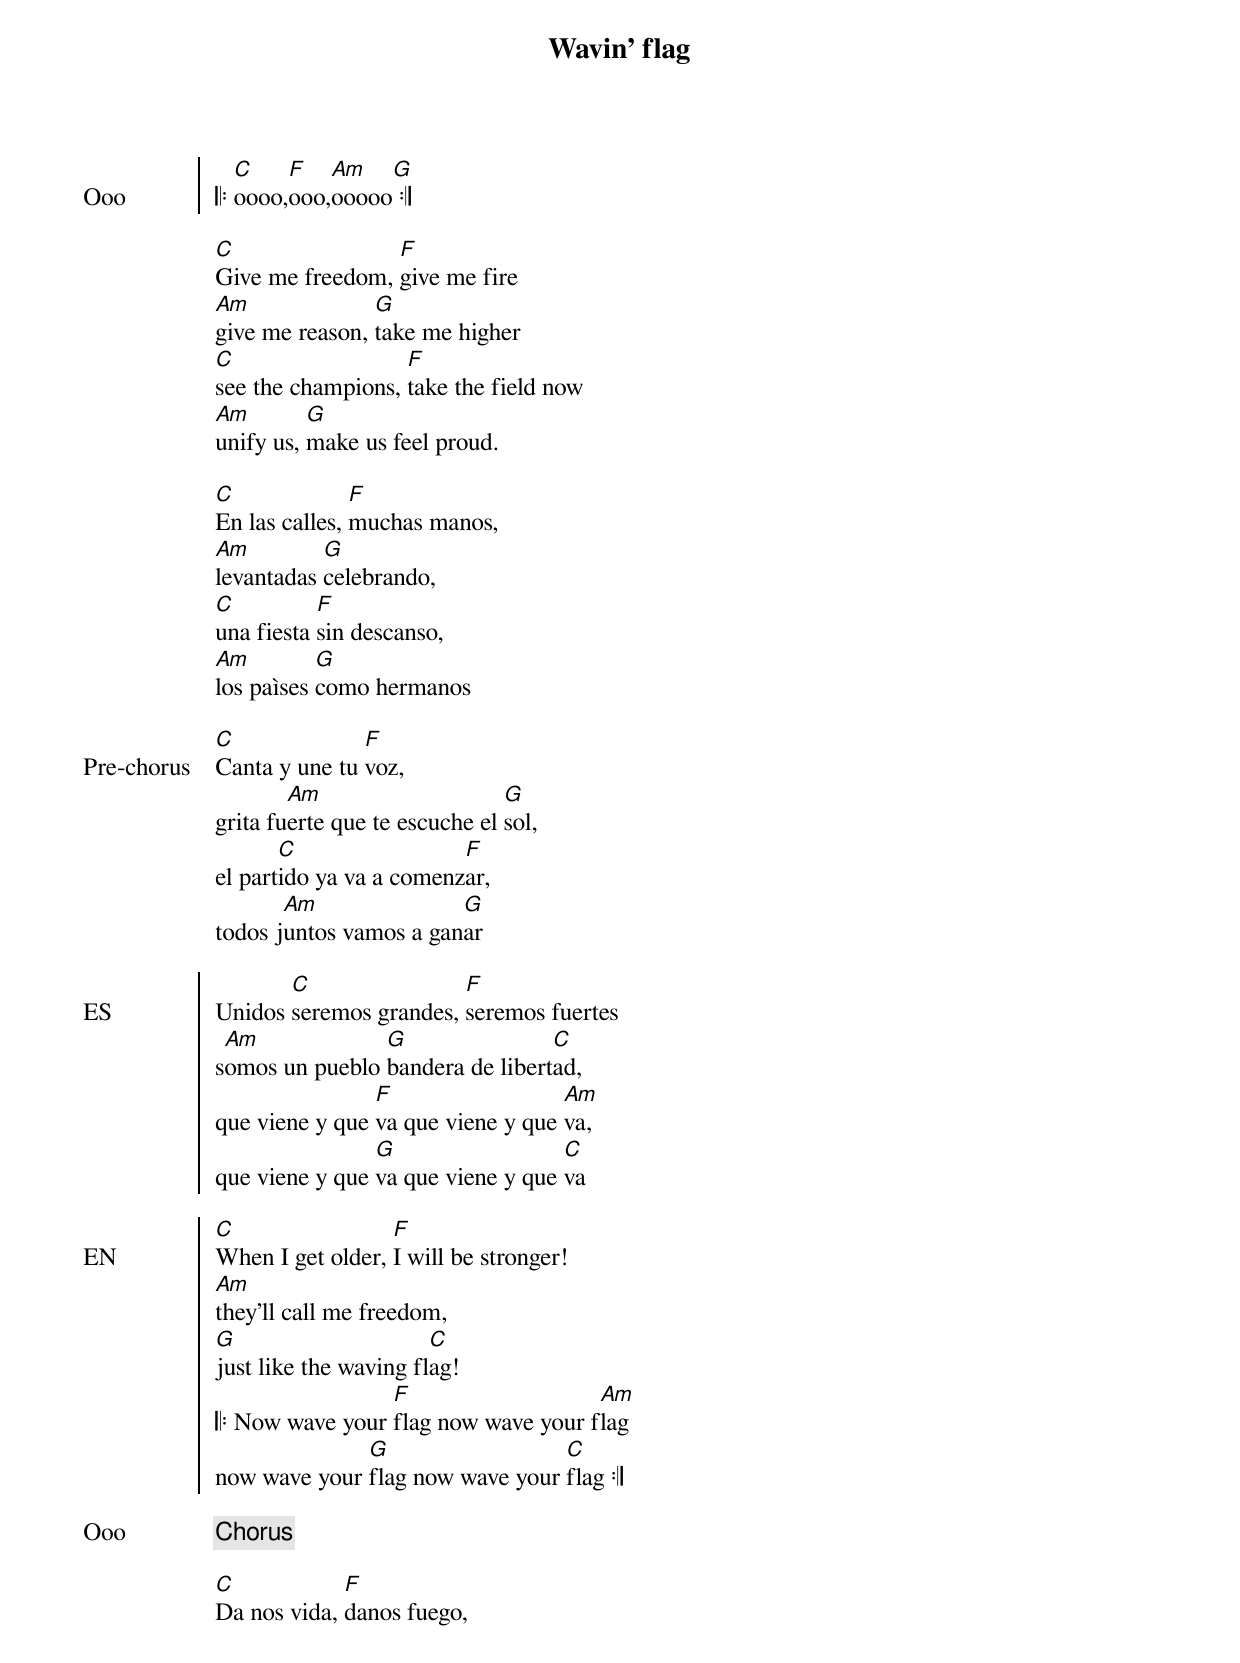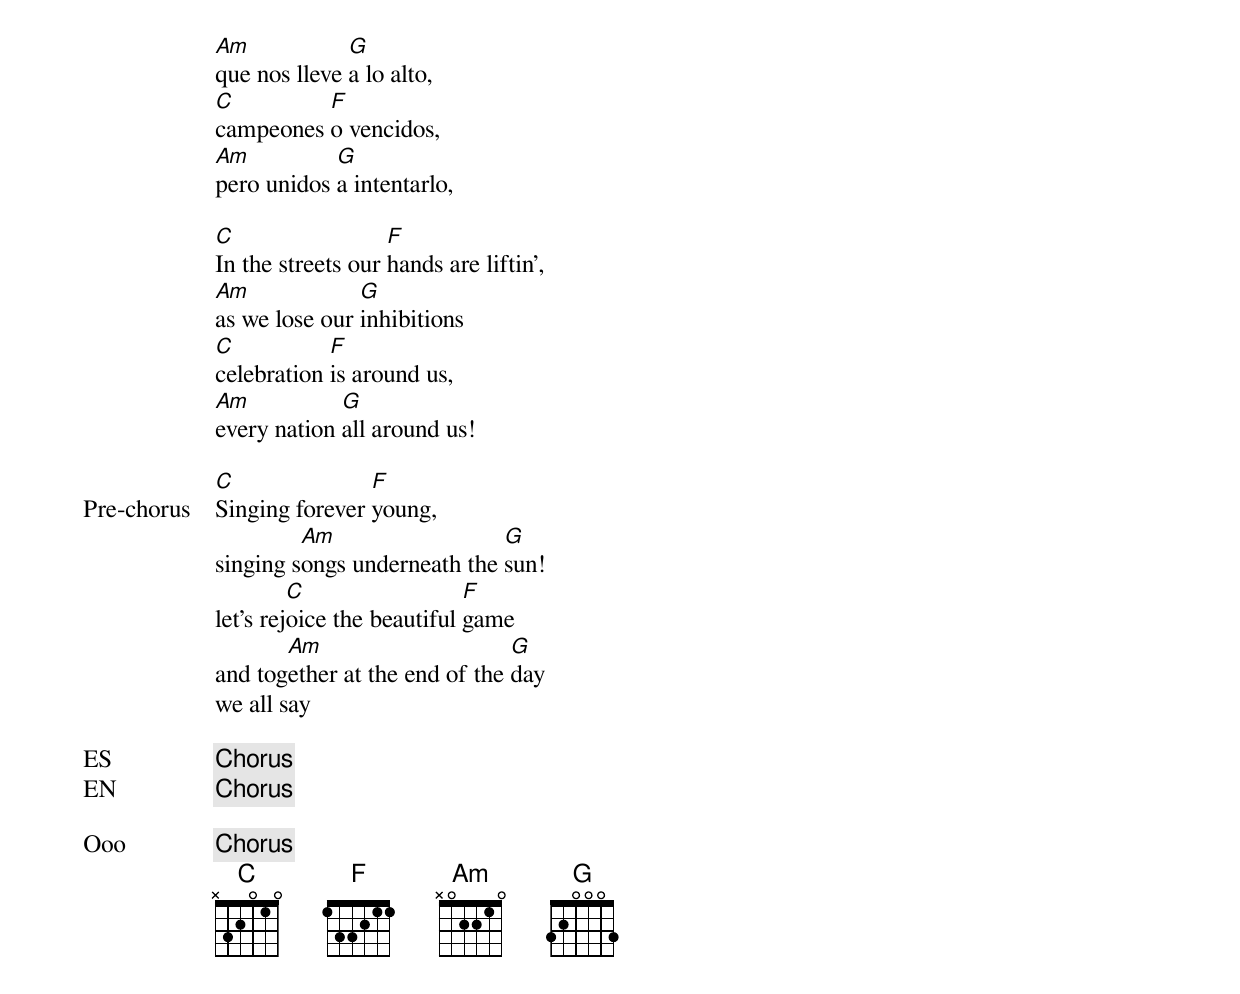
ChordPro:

{title: Wavin' flag}
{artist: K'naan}
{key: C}
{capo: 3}
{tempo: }
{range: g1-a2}
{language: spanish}
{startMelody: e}
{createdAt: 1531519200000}
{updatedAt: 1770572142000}
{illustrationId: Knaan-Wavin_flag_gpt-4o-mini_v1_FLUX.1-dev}
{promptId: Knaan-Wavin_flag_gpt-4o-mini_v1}

{start_of_chorus: Ooo}
𝄆 [C]oooo,[F]ooo,[Am]ooooo[G] 𝄇
{end_of_chorus}

{start_of_verse}
[C]Give me freedom, [F]give me fire
[Am]give me reason, [G]take me higher
[C]see the champions, [F]take the field now
[Am]unify us, [G]make us feel proud.
{end_of_verse}

{start_of_verse}
[C]En las calles, [F]muchas manos,
[Am]levantadas [G]celebrando,
[C]una fiesta [F]sin descanso,
[Am]los paìses [G]como hermanos
{end_of_verse}

{start_of_bridge: Pre-chorus}
[C]Canta y une tu [F]voz,
grita fu[Am]erte que te escuche el [G]sol,
el part[C]ido ya va a comenz[F]ar,
todos j[Am]untos vamos a gan[G]ar
{end_of_bridge}

{start_of_chorus: ES}
Unidos [C]seremos grandes, [F]seremos fuertes
s[Am]omos un pueblo [G]bandera de libert[C]ad,
que viene y que [F]va que viene y que [Am]va,
que viene y que [G]va que viene y que [C]va
{end_of_chorus}

{start_of_chorus: EN}
[C]When I get older, [F]I will be stronger!
[Am]they'll call me freedom,
[G]just like the waving fl[C]ag!
𝄆 Now wave your [F]flag now wave your f[Am]lag
now wave your [G]flag now wave your [C]flag 𝄇
{end_of_chorus}

{chorus: Ooo}

{start_of_verse}
[C]Da nos vida, [F]danos fuego,
[Am]que nos lleve [G]a lo alto,
[C]campeones [F]o vencidos,
[Am]pero unidos [G]a intentarlo,
{end_of_verse}

{start_of_verse}
[C]In the streets our [F]hands are liftin',
[Am]as we lose our [G]inhibitions
[C]celebration [F]is around us,
[Am]every nation [G]all around us!
{end_of_verse}

{start_of_bridge: Pre-chorus}
[C]Singing forever [F]young,
singing s[Am]ongs underneath the [G]sun!
let's rej[C]oice the beautiful [F]game
and tog[Am]ether at the end of the [G]day
we all say
{end_of_bridge}

{chorus: ES}
{chorus: EN}

{chorus: Ooo}
